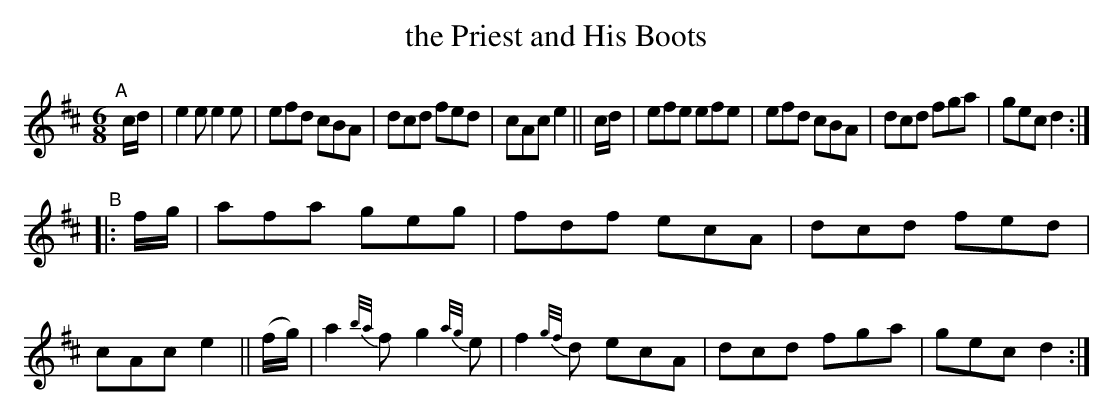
X:1
T: the Priest and His Boots
M: 6/8
L: 1/8
K: D
"^A"\
[|] c/d/ | e2e e2e | efd cBA | dcd fed | cAc e2 \
||  c/d/ | efe efe | efd cBA | dcd fga | gec d2 :|
"^B"\
|:  f/g/  | afa geg | fdf ecA | dcd fed | cAc e2 \
|| (f/g/) | a2{b/a/}f g2 {a/g/}e | f2 {g/f/}d ecA | dcd fga | gec d2 :|
